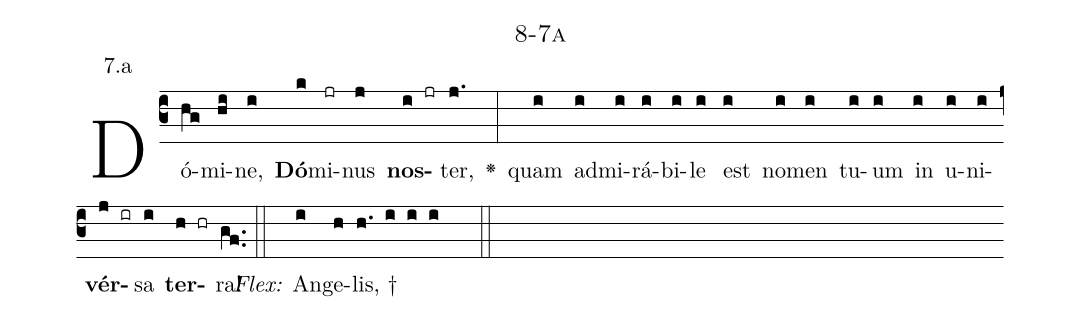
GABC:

name: 8-7a;
annotation: 7.a;
%%
(c3)Dó(hg)mi(hi)ne,(i) <b>Dó</b>(k)mi(jr)nus(j) <b>nos</b>(i jr)ter,(j.) <v>\greheightstar</v>(:) quam(i) ad(i)mi(i)rá(i)bi(i)le(i) est(i) no(i)men(i) tu(i)um(i) in(i) u(i)ni(i)<b>vér</b>(j ir)sa(i) <b>ter</b>(h hr)ra!(gf..) (::)
<i>Flex:</i>()  An(i)ge(h)lis, †(h. i i i  ::)

%E(i) u(i) o(j) u(i) a(h) e.(gf..) (::)
